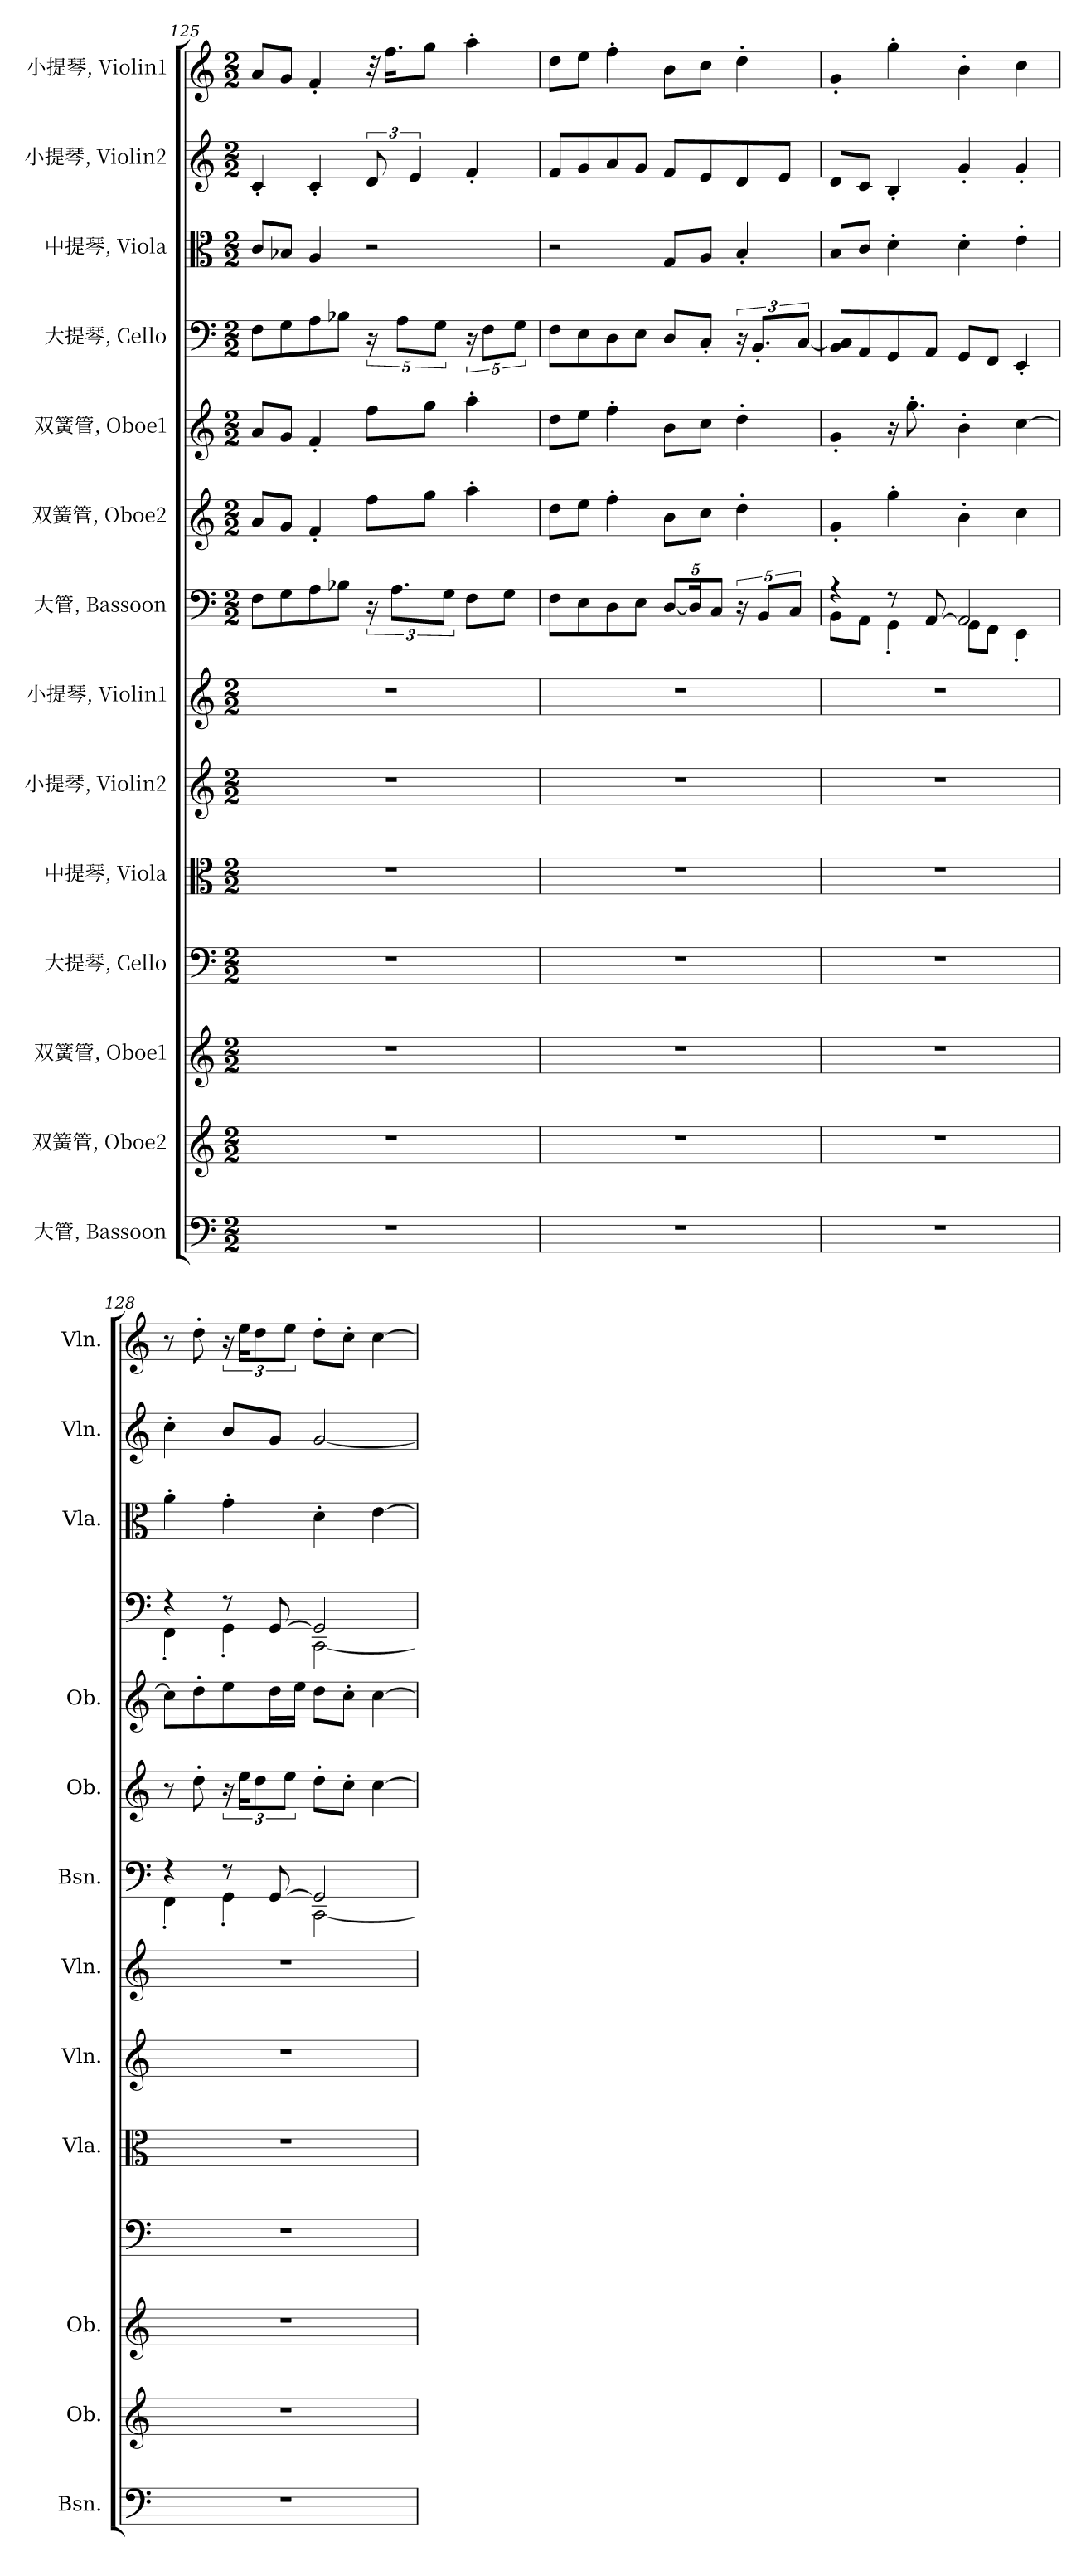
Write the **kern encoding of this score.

**kern	**kern	**kern	**kern	**kern	**kern	**kern	**kern	**kern	**kern	**kern	**kern	**kern	**kern
*part14	*part13	*part12	*part11	*part10	*part9	*part8	*part7	*part6	*part5	*part4	*part3	*part2	*part1
*staff14	*staff13	*staff12	*staff11	*staff10	*staff9	*staff8	*staff7	*staff6	*staff5	*staff4	*staff3	*staff2	*staff1
*I"大管, Bassoon	*I"双簧管, Oboe2	*I"双簧管, Oboe1	*I"大提琴, Cello	*I"中提琴, Viola	*I"小提琴, Violin2	*I"小提琴, Violin1	*I"大管, Bassoon	*I"双簧管, Oboe2	*I"双簧管, Oboe1	*I"大提琴, Cello	*I"中提琴, Viola	*I"小提琴, Violin2	*I"小提琴, Violin1
*I'Bsn.	*I'Ob.	*I'Ob.	*	*I'Vla.	*I'Vln.	*I'Vln.	*I'Bsn.	*I'Ob.	*I'Ob.	*	*I'Vla.	*I'Vln.	*I'Vln.
!!LO:PB:g=z
*clefF4	*clefG2	*clefG2	*clefF4	*clefC3	*clefG2	*clefG2	*clefF4	*clefG2	*clefG2	*clefF4	*clefC3	*clefG2	*clefG2
*k[]	*k[]	*k[]	*k[]	*k[]	*k[]	*k[]	*k[]	*k[]	*k[]	*k[]	*k[]	*k[]	*k[]
*M2/2	*M2/2	*M2/2	*M2/2	*M2/2	*M2/2	*M2/2	*M2/2	*M2/2	*M2/2	*M2/2	*M2/2	*M2/2	*M2/2
=125	=125	=125	=125	=125	=125	=125	=125	=125	=125	=125	=125	=125	=125
1r	1r	1r	1r	1r	1r	1r	8F\L	8a/L	8a/L	8F\L	8c/L	4c'/	8a/L
.	.	.	.	.	.	.	8G\	8g/J	8g/J	8G\	8B-X/J	.	8g/J
.	.	.	.	.	.	.	8A\	4f'/	4f'/	8A\	4A/	4c'/	4f'/
.	.	.	.	.	.	.	8B-X\J	.	.	8B-X\J	.	.	.
.	.	.	.	.	.	.	24r	8ff\L	8ff\L	20r	2r	12d/	32r
.	.	.	.	.	.	.	.	.	.	.	.	.	16.ff\KL
.	.	.	.	.	.	.	12.A\L	.	.	.	.	.	.
.	.	.	.	.	.	.	.	.	.	10A\L	.	.	.
.	.	.	.	.	.	.	.	.	.	.	.	6e/	.
.	.	.	.	.	.	.	.	8gg\J	8gg\J	.	.	.	8gg\J
.	.	.	.	.	.	.	.	.	.	10G\J	.	.	.
.	.	.	.	.	.	.	12G\J	.	.	.	.	.	.
.	.	.	.	.	.	.	8F\L	4aa'\	4aa'\	20r	.	4f'/	4aa'\
.	.	.	.	.	.	.	.	.	.	10F\L	.	.	.
.	.	.	.	.	.	.	8G\J	.	.	.	.	.	.
.	.	.	.	.	.	.	.	.	.	10G\J	.	.	.
=126	=126	=126	=126	=126	=126	=126	=126	=126	=126	=126	=126	=126	=126
1r	1r	1r	1r	1r	1r	1r	8F\L	8dd\L	8dd\L	8F\L	2r	8f/L	8dd\L
.	.	.	.	.	.	.	8E\	8ee\J	8ee\J	8E\	.	8g/	8ee\J
.	.	.	.	.	.	.	8D\	4ff'\	4ff'\	8D\	.	8a/	4ff'\
.	.	.	.	.	.	.	8E\J	.	.	8E\J	.	8g/J	.
.	.	.	.	.	.	.	[10D/L	8b\L	8b\L	8D/L	8G/L	8f/L	8b\L
.	.	.	.	.	.	.	20D/K]	.	.	.	.	.	.
.	.	.	.	.	.	.	.	8cc\J	8cc\J	8C'/J	8A/J	8e/	8cc\J
.	.	.	.	.	.	.	10C/J	.	.	.	.	.	.
.	.	.	.	.	.	.	20r	4dd'\	4dd'\	24r	4B'/	8d/	4dd'\
.	.	.	.	.	.	.	.	.	.	12.BB'/L	.	.	.
.	.	.	.	.	.	.	10BB/L	.	.	.	.	.	.
.	.	.	.	.	.	.	.	.	.	.	.	8e/J	.
.	.	.	.	.	.	.	10C/J	.	.	.	.	.	.
.	.	.	.	.	.	.	.	.	.	[12C/J	.	.	.
=127	=127	=127	=127	=127	=127	=127	=127	=127	=127	=127	=127	=127	=127
*	*	*	*	*	*	*	*^	*	*	*	*	*	*
1r	1r	1r	1r	1r	1r	1r	4r	8BB\L	4g'/	4g'/	8BB/ 8C/]L	8B/L	8d/L	4g'/
.	.	.	.	.	.	.	.	8AA\J	.	.	8AA/	8c/J	8c/J	.
.	.	.	.	.	.	.	8r	4GG'\	4gg'\	16r	8GG/	4d'\	4B'/	4gg'\
.	.	.	.	.	.	.	.	.	.	8.gg'\	.	.	.	.
.	.	.	.	.	.	.	[8AA/	.	.	.	8AA/J	.	.	.
.	.	.	.	.	.	.	2AA/]	8GG\L	4b'\	4b'\	8GG/L	4d'\	4g'/	4b'\
.	.	.	.	.	.	.	.	8FF\J	.	.	8FF/J	.	.	.
.	.	.	.	.	.	.	.	4EE'\	4cc\	[4cc\	4EE'/	4e'\	4g'/	4cc\
=128	=128	=128	=128	=128	=128	=128	=128	=128	=128	=128	=128	=128	=128	=128
*	*	*	*	*	*	*	*	*	*	*	*^	*	*	*
1r	1r	1r	1r	1r	1r	1r	4r	4FF'\	8r	8cc\L]	4r	4FF'\	4a'\	4cc'\	8r
.	.	.	.	.	.	.	.	.	8dd'\	8dd'\	.	.	.	.	8dd'\
.	.	.	.	.	.	.	8r	4GG'\	24r	8ee\	8r	4GG'\	4g'\	8b/L	24r
.	.	.	.	.	.	.	.	.	24ee\KL	.	.	.	.	.	24ee\KL
.	.	.	.	.	.	.	.	.	12dd\	.	.	.	.	.	12dd\
.	.	.	.	.	.	.	[8GG/	.	.	16dd\L	[8GG/	.	.	8g/J	.
.	.	.	.	.	.	.	.	.	12ee\J	.	.	.	.	.	12ee\J
.	.	.	.	.	.	.	.	.	.	16ee\JJ	.	.	.	.	.
.	.	.	.	.	.	.	2GG/]	[2CC\	8dd'\L	8dd\L	2GG/]	[2CC\	4d'\	[2g/	8dd'\L
.	.	.	.	.	.	.	.	.	8cc'\J	8cc'\J	.	.	.	.	8cc'\J
.	.	.	.	.	.	.	.	.	[4cc\	[4cc\	.	.	[4e\	.	[4cc\
*	*	*	*	*	*	*	*v	*v	*	*	*v	*v	*	*	*
=	=	=	=	=	=	=	=	=	=	=	=	=	=
*-	*-	*-	*-	*-	*-	*-	*-	*-	*-	*-	*-	*-	*-
